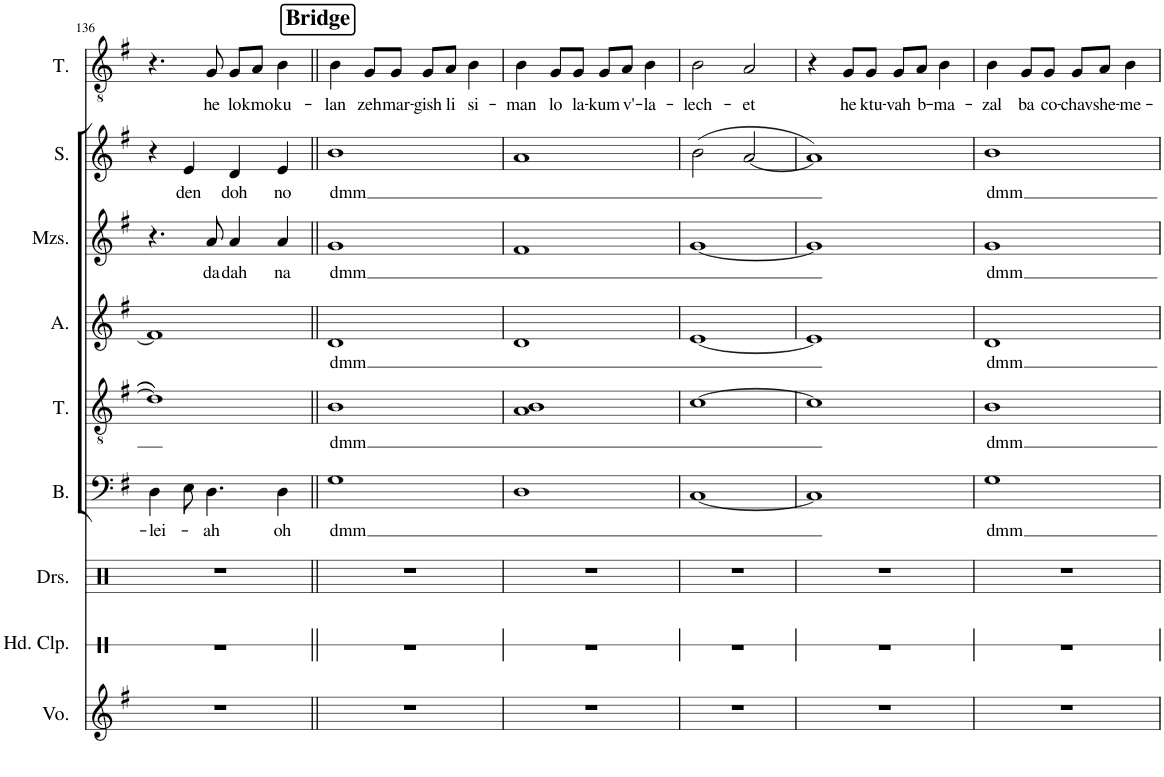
**kern	**kern	**kern	**kern	**text	**kern	**text	**kern	**text	**kern	**text	**kern	**text	**kern	**text
*part9	*part8	*part7	*part6	*part6	*part5	*part5	*part4	*part4	*part3	*part3	*part2	*part2	*part1	*part1
*staff9	*staff8	*staff7	*staff6	*staff6	*staff5	*staff5	*staff4	*staff4	*staff3	*staff3	*staff2	*staff2	*staff1	*staff1
*I"Voice	*I"Hand Clap	*I"Drumset	*I"Bass	*	*I"Tenor	*	*I"Alto	*	*I"Mezzo-soprano	*	*I"Soprano	*	*I"Tenor	*
*I'Vo.	*I'Hd. Clp.	*I'Drs.	*I'B.	*	*I'T.	*	*I'A.	*	*I'Mzs.	*	*I'S.	*	*I'T.	*
!!LO:PB:g=z
*clefG2	*clefX	*clefX	*clefF4	*	*clefGv2	*	*clefG2	*	*clefG2	*	*clefG2	*	*clefGv2	*
*k[f#]	*k[]	*k[]	*k[f#]	*	*k[f#]	*	*k[f#]	*	*k[f#]	*	*k[f#]	*	*k[f#]	*
*M4/4	*M4/4	*M4/4	*M4/4	*	*M4/4	*	*M4/4	*	*M4/4	*	*M4/4	*	*M4/4	*
*met(c)	*met(c)	*met(c)	*met(c)	*	*met(c)	*	*met(c)	*	*met(c)	*	*met(c)	*	*met(c)	*
=136	=136	=136	=136	=136	=136	=136	=136	=136	=136	=136	=136	=136	=136	=136
!	!	!	!	!LO:LY:b	!	!	!	!	!	!	!	!	!	!
1r	1r	1r	4D\	-lei-	1d]	.	1f#]	.	4.r	.	4r	.	4.r	.
!	!	!	!	!	!	!	!	!	!	!	!	!LO:LY:b	!	!
.	.	.	8E\	.	.	.	.	.	.	.	4e/	den	.	.
!	!	!	!	!LO:LY:b	!	!	!	!	!	!LO:LY:b	!	!	!	!LO:LY:b
.	.	.	4.D\	-ah	.	.	.	.	8a/	da	.	.	8G/	he
!	!	!	!	!	!	!	!	!	!	!LO:LY:b	!	!LO:LY:b	!	!LO:LY:b
.	.	.	.	.	.	.	.	.	4a/	dah	4d/	doh	8G/L	lo
!	!	!	!	!	!	!	!	!	!	!	!	!	!	!LO:LY:b
.	.	.	.	.	.	.	.	.	.	.	.	.	8A/J	kmo
!	!	!	!	!LO:LY:b	!	!	!	!	!	!LO:LY:b	!	!LO:LY:b	!	!LO:LY:b
.	.	.	4D\	oh	.	.	.	.	4a/	na	4e/	no	4B\	ku-
!!LO:REH:place=s1:a:B:cj:fs=14:t=Bridge
=137||	=137||	=137||	=137||	=137||	=137||	=137||	=137||	=137||	=137||	=137||	=137||	=137||	=137||	=137||
!	!	!	!	!LO:LY:b	!	!LO:LY:b	!	!LO:LY:b	!	!LO:LY:b	!	!LO:LY:b	!	!LO:LY:b
1r	1r	1r	1G	dmm	1B	dmm	1d	dmm	1g	dmm	1b	dmm	4B\	-lan
!	!	!	!	!	!	!	!	!	!	!	!	!	!	!LO:LY:b
.	.	.	.	.	.	.	.	.	.	.	.	.	8G/L	zeh
!	!	!	!	!	!	!	!	!	!	!	!	!	!	!LO:LY:b
.	.	.	.	.	.	.	.	.	.	.	.	.	8G/J	mar-
!	!	!	!	!	!	!	!	!	!	!	!	!	!	!LO:LY:b
.	.	.	.	.	.	.	.	.	.	.	.	.	8G/L	-gish
!	!	!	!	!	!	!	!	!	!	!	!	!	!	!LO:LY:b
.	.	.	.	.	.	.	.	.	.	.	.	.	8A/J	li
!	!	!	!	!	!	!	!	!	!	!	!	!	!	!LO:LY:b
.	.	.	.	.	.	.	.	.	.	.	.	.	4B\	si-
=138	=138	=138	=138	=138	=138	=138	=138	=138	=138	=138	=138	=138	=138	=138
!	!	!	!	!	!	!	!	!	!	!	!	!	!	!LO:LY:b
1r	1r	1r	1D	.	1A 1B	.	1d	.	1f#	.	1a	.	4B\	-man
!	!	!	!	!	!	!	!	!	!	!	!	!	!	!LO:LY:b
.	.	.	.	.	.	.	.	.	.	.	.	.	8G/L	lo
!	!	!	!	!	!	!	!	!	!	!	!	!	!	!LO:LY:b
.	.	.	.	.	.	.	.	.	.	.	.	.	8G/J	la-
!	!	!	!	!	!	!	!	!	!	!	!	!	!	!LO:LY:b
.	.	.	.	.	.	.	.	.	.	.	.	.	8G/L	-kum
!	!	!	!	!	!	!	!	!	!	!	!	!	!	!LO:LY:b
.	.	.	.	.	.	.	.	.	.	.	.	.	8A/J	v'-
!	!	!	!	!	!	!	!	!	!	!	!	!	!	!LO:LY:b
.	.	.	.	.	.	.	.	.	.	.	.	.	4B\	-la-
=139	=139	=139	=139	=139	=139	=139	=139	=139	=139	=139	=139	=139	=139	=139
!	!	!	!	!	!	!	!	!	!	!	!	!	!	!LO:LY:b
1r	1r	1r	[1C	.	[1c	.	[1e	.	[1g	.	(2b\	.	2B\	-lech-
!	!	!	!	!	!	!	!	!	!	!	!	!	!	!LO:LY:b
.	.	.	.	.	.	.	.	.	.	.	[2a/	.	2A/	et
=140	=140	=140	=140	=140	=140	=140	=140	=140	=140	=140	=140	=140	=140	=140
1r	1r	1r	1C]	.	1c]	.	1e]	.	1g]	.	1a])	.	4r	.
!	!	!	!	!	!	!	!	!	!	!	!	!	!	!LO:LY:b
.	.	.	.	.	.	.	.	.	.	.	.	.	8G/L	he
!	!	!	!	!	!	!	!	!	!	!	!	!	!	!LO:LY:b
.	.	.	.	.	.	.	.	.	.	.	.	.	8G/J	ktu-
!	!	!	!	!	!	!	!	!	!	!	!	!	!	!LO:LY:b
.	.	.	.	.	.	.	.	.	.	.	.	.	8G/L	-vah
!	!	!	!	!	!	!	!	!	!	!	!	!	!	!LO:LY:b
.	.	.	.	.	.	.	.	.	.	.	.	.	8A/J	b-
!	!	!	!	!	!	!	!	!	!	!	!	!	!	!LO:LY:b
.	.	.	.	.	.	.	.	.	.	.	.	.	4B\	-ma-
=141	=141	=141	=141	=141	=141	=141	=141	=141	=141	=141	=141	=141	=141	=141
!	!	!	!	!LO:LY:b	!	!LO:LY:b	!	!LO:LY:b	!	!LO:LY:b	!	!LO:LY:b	!	!LO:LY:b
1r	1r	1r	1G	dmm	1B	dmm	1d	dmm	1g	dmm	1b	dmm	4B\	-zal
!	!	!	!	!	!	!	!	!	!	!	!	!	!	!LO:LY:b
.	.	.	.	.	.	.	.	.	.	.	.	.	8G/L	ba
!	!	!	!	!	!	!	!	!	!	!	!	!	!	!LO:LY:b
.	.	.	.	.	.	.	.	.	.	.	.	.	8G/J	co-
!	!	!	!	!	!	!	!	!	!	!	!	!	!	!LO:LY:b
.	.	.	.	.	.	.	.	.	.	.	.	.	8G/L	-chav
!	!	!	!	!	!	!	!	!	!	!	!	!	!	!LO:LY:b
.	.	.	.	.	.	.	.	.	.	.	.	.	8A/J	she-
!	!	!	!	!	!	!	!	!	!	!	!	!	!	!LO:LY:b
.	.	.	.	.	.	.	.	.	.	.	.	.	4B\	-me-
=	=	=	=	=	=	=	=	=	=	=	=	=	=	=
*-	*-	*-	*-	*-	*-	*-	*-	*-	*-	*-	*-	*-	*-	*-
